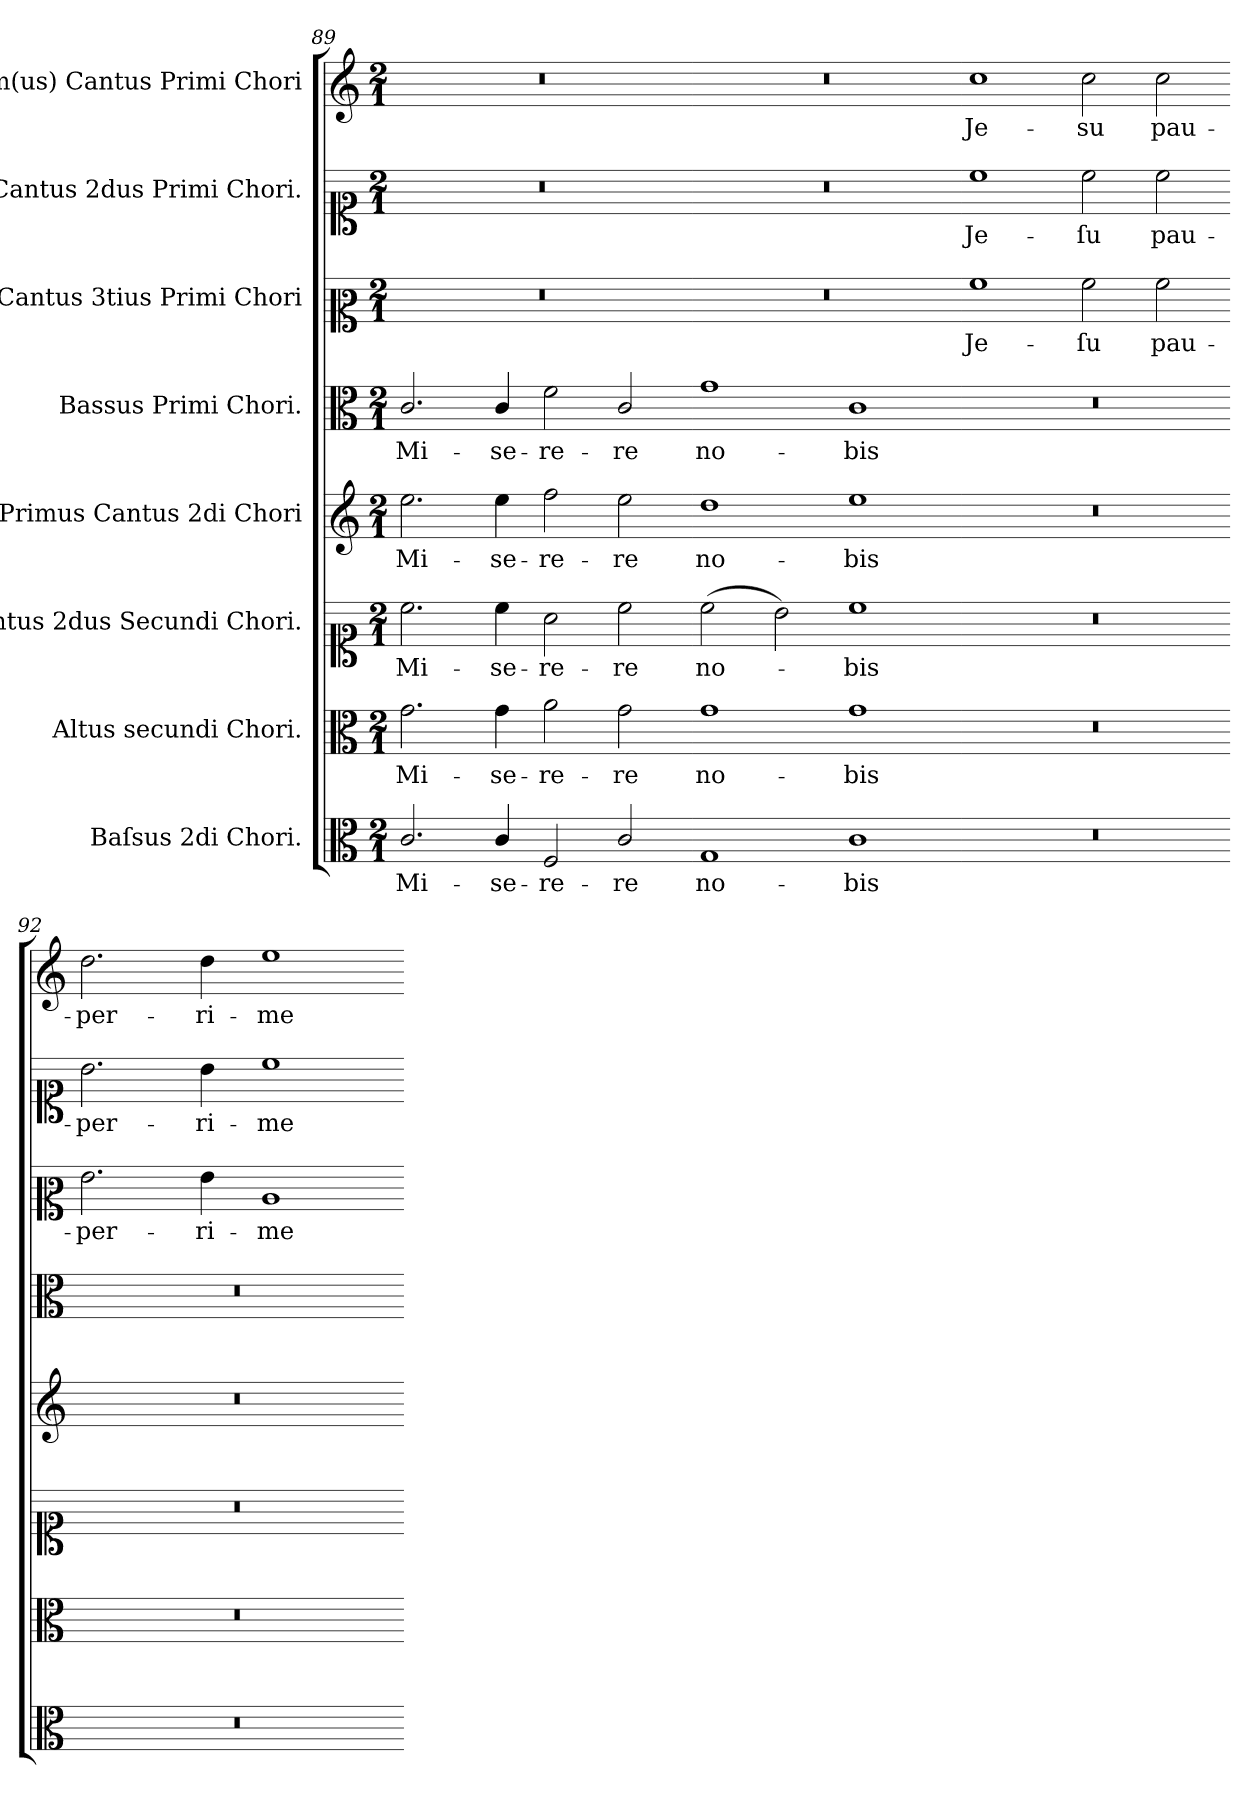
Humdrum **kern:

**kern	**text	**kern	**text	**kern	**text	**kern	**text	**kern	**text	**kern	**text	**kern	**text	**kern	**text
*part8	*part8	*part7	*part7	*part6	*part6	*part5	*part5	*part4	*part4	*part3	*part3	*part2	*part2	*part1	*part1
*staff8	*staff8	*staff7	*staff7	*staff6	*staff6	*staff5	*staff5	*staff4	*staff4	*staff3	*staff3	*staff2	*staff2	*staff1	*staff1
*I"Baſsus 2di Chori.	*	*I"Altus secundi Chori.	*	*I"Cantus 2dus Secundi Chori.	*	*I"Primus Cantus 2di Chori	*	*I"Bassus Primi Chori.	*	*I"Cantus 3tius Primi Chori	*	*I"Cantus 2dus Primi Chori.	*	*I"Im(us) Cantus Primi Chori	*
*clefC3	*	*clefC3	*	*clefC1	*	*clefG2	*	*clefC3	*	*clefC2	*	*clefC1	*	*clefG2	*
*k[]	*	*k[]	*	*k[]	*	*k[]	*	*k[]	*	*k[]	*	*k[]	*	*k[]	*
*M2/1	*	*M2/1	*	*M2/1	*	*M2/1	*	*M2/1	*	*M2/1	*	*M2/1	*	*M2/1	*
=89	=89	=89	=89	=89	=89	=89	=89	=89	=89	=89	=89	=89	=89	=89	=89
!	!LO:LY:i	!	!LO:LY:i	!	!	!	!LO:LY:i	!	!	!	!	!	!	!	!
2.c/	Mi-	2.g\	Mi-	2.cc\	Mi-	2.ee\	Mi-	2.c/	Mi-	0r	.	0r	.	0r	.
!	!LO:LY:i	!	!LO:LY:i	!	!	!	!LO:LY:i	!	!	!	!	!	!	!	!
4c/	-se-	4g\	-se-	4cc\	-se-	4ee\	-se-	4c/	-se-	.	.	.	.	.	.
!	!LO:LY:i	!	!LO:LY:i	!	!	!	!LO:LY:i	!	!	!	!	!	!	!	!
2F/	-re-	2a\	-re-	2a\	-re-	2ff\	-re-	2f\	-re-	.	.	.	.	.	.
!	!LO:LY:i	!	!LO:LY:i	!	!	!	!LO:LY:i	!	!	!	!	!	!	!	!
2c/	-re	2g\	-re	2cc\	-re	2ee\	-re	2c/	-re	.	.	.	.	.	.
=90-	=90-	=90-	=90-	=90-	=90-	=90-	=90-	=90-	=90-	=90-	=90-	=90-	=90-	=90-	=90-
!	!LO:LY:i	!	!LO:LY:i	!	!	!	!LO:LY:i	!	!	!	!	!	!	!	!
1G	no-	1g	no-	(2cc\	no-	1dd	no-	1g	no-	0r	.	0r	.	0r	.
.	.	.	.	2b\)	.	.	.	.	.	.	.	.	.	.	.
!	!LO:LY:i	!	!LO:LY:i	!	!	!	!LO:LY:i	!	!	!	!	!	!	!	!
1c	-bis	1g	-bis	1cc	-bis	1ee	-bis	1c	-bis	.	.	.	.	.	.
=91-	=91-	=91-	=91-	=91-	=91-	=91-	=91-	=91-	=91-	=91-	=91-	=91-	=91-	=91-	=91-
0r	.	0r	.	0r	.	0r	.	0r	.	1a	Je-	1cc	Je-	1cc	Je-
.	.	.	.	.	.	.	.	.	.	2a\	ſu	2cc\	ſu	2cc\	-su
.	.	.	.	.	.	.	.	.	.	2a\	pau-	2cc\	pau-	2cc\	pau-
=92-	=92-	=92-	=92-	=92-	=92-	=92-	=92-	=92-	=92-	=92-	=92-	=92-	=92-	=92-	=92-
0r	.	0r	.	0r	.	0r	.	0r	.	2.g\	-per-	2.b\	-per-	2.dd\	-per-
.	.	.	.	.	.	.	.	.	.	4g\	-ri-	4b\	-ri-	4dd\	-ri-
.	.	.	.	.	.	.	.	.	.	1c	-me	1cc	-me	1ee	-me
=-	=-	=-	=-	=-	=-	=-	=-	=-	=-	=-	=-	=-	=-	=-	=-
*-	*-	*-	*-	*-	*-	*-	*-	*-	*-	*-	*-	*-	*-	*-	*-
